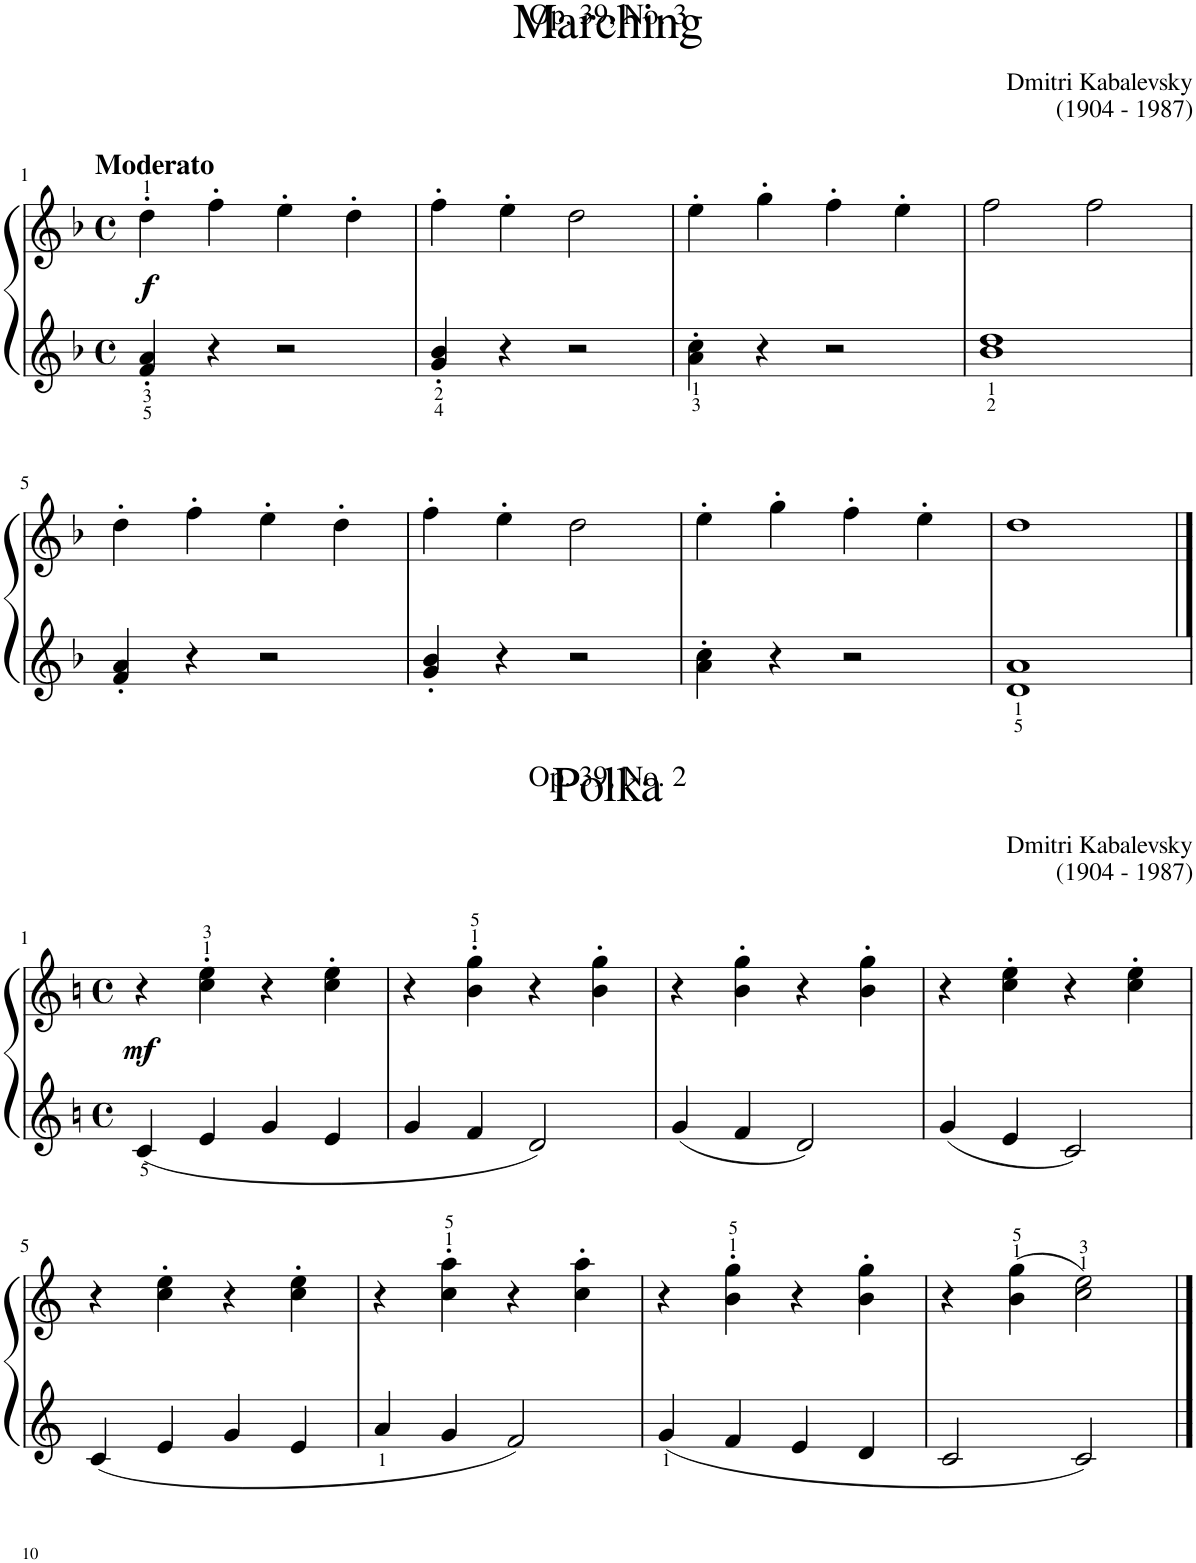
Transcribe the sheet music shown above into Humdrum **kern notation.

**kern	**kern	**dynam
*part1	*part1	*part1
*staff2	*staff1	*staff1/2
*I"Piano	*	*
*I'Pno	*	*
!!LO:PB:g=z
*clefG2	*clefG2	*
*k[b-]	*k[b-]	*
*M4/4	*M4/4	*
*met(c)	*met(c)	*
=1	=1	=1
!	!LO:TX:a:B:t=Moderato	!
!	!	!LO:DY:b
4f/' 4a/'	4dd'\	f
4r	4ff'\	.
2r	4ee'\	.
.	4dd'\	.
=2	=2	=2
4g/' 4b-/'	4ff'\	.
4r	4ee'\	.
2r	2dd\	.
=3	=3	=3
4a\' 4cc\'	4ee'\	.
4r	4gg'\	.
2r	4ff'\	.
.	4ee'\	.
=4	=4	=4
1b- 1dd	2ff\	.
.	2ff\	.
!!LO:LB:g=z
=5	=5	=5
4f/' 4a/'	4dd'\	.
4r	4ff'\	.
2r	4ee'\	.
.	4dd'\	.
=6	=6	=6
4g/' 4b-/'	4ff'\	.
4r	4ee'\	.
2r	2dd\	.
=7	=7	=7
4a\' 4cc\'	4ee'\	.
4r	4gg'\	.
2r	4ff'\	.
.	4ee'\	.
=8	=8	=8
1d 1a	1dd	.
!!LO:LB:g=z
==1	==1	==1
*k[]	*k[]	*
*M4/4	*M4/4	*
*met(c)	*met(c)	*
!	!	!LO:DY:b
4c/	4r	mf
4e/	4cc\' 4ee\'	.
4g/	4r	.
4e/	4cc\' 4ee\'	.
=2	=2	=2
4g/	4r	.
4f/	4b\' 4gg\'	.
2d/	4r	.
.	4b\' 4gg\'	.
=3	=3	=3
4g/	4r	.
4f/	4b\' 4gg\'	.
2d/	4r	.
.	4b\' 4gg\'	.
=4	=4	=4
4g/	4r	.
4e/	4cc\' 4ee\'	.
2c/	4r	.
.	4cc\' 4ee\'	.
!!LO:LB:g=z
=5	=5	=5
4c/	4r	.
4e/	4cc\' 4ee\'	.
4g/	4r	.
4e/	4cc\' 4ee\'	.
=6	=6	=6
4a/	4r	.
4g/	4cc\' 4aa\'	.
2f/	4r	.
.	4cc\' 4aa\'	.
=7	=7	=7
4g/	4r	.
4f/	4b\' 4gg\'	.
4e/	4r	.
4d/	4b\' 4gg\'	.
=8	=8	=8
2c/	4r	.
.	(4b\ 4gg\	.
2c/	2cc\ 2ee\)	.
==	==	==
*-	*-	*-
